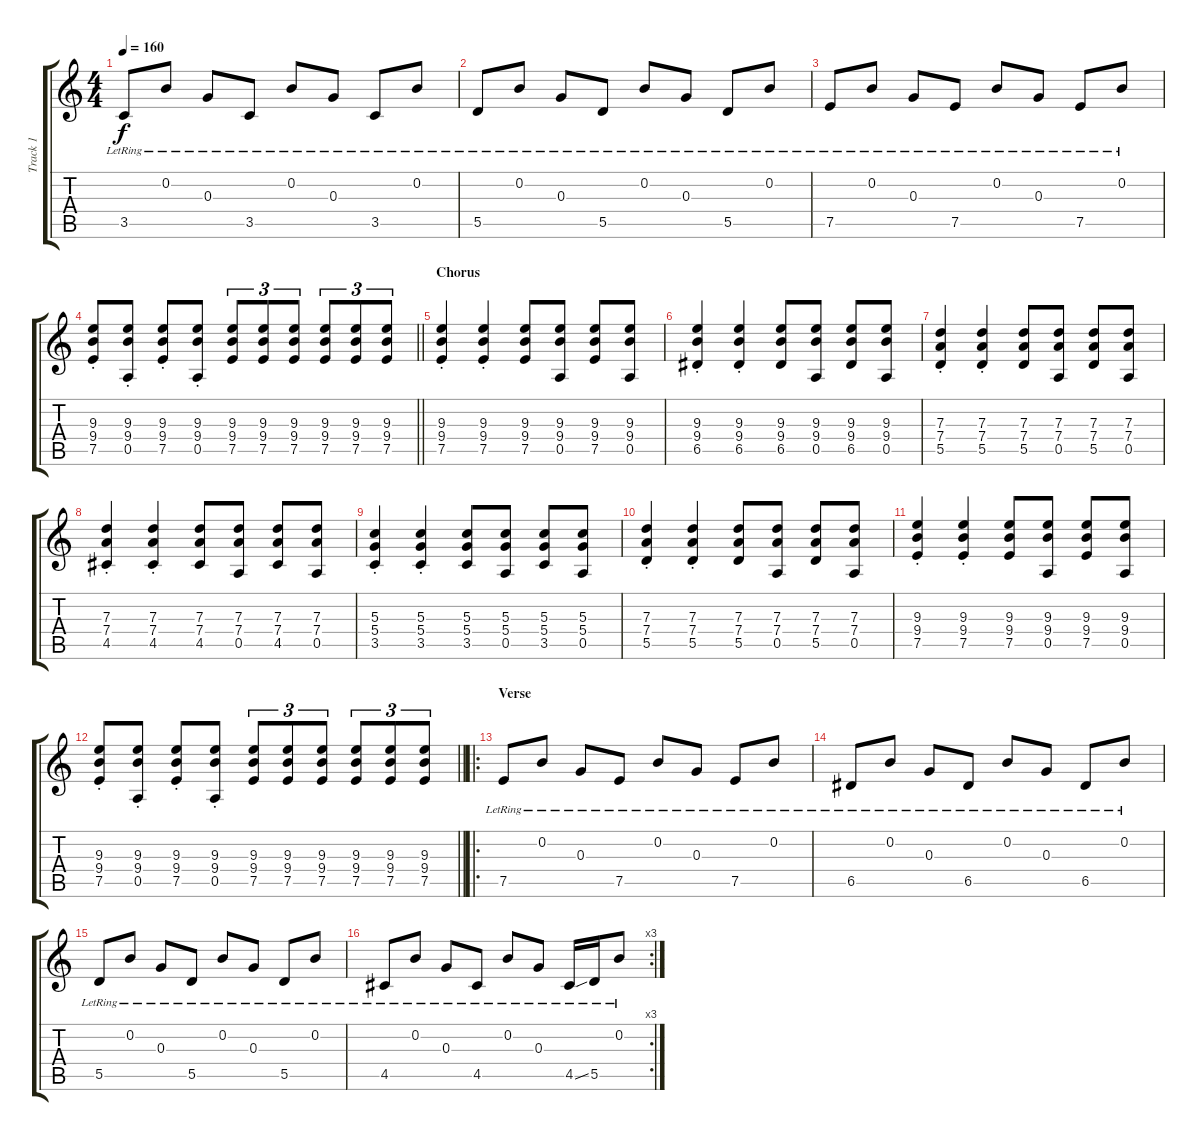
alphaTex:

\track ("Track 1" "Track 1") {instrument electricguitarclean}
\staff {score tabs}
\tuning (E4 B3 G3 D3 A2 E2) {hide}
\ts (4 4)
\tempo 160
\clef g2
\ks c
3.5{lr}.8{dy f} 0.2{lr}.8 0.3{lr}.8 3.5{lr}.8 0.2{lr}.8 0.3{lr}.8 3.5{lr}.8 0.2{lr}.8 |
5.5{lr}.8 0.2{lr}.8 0.3{lr}.8 5.5{lr}.8 0.2{lr}.8 0.3{lr}.8 5.5{lr}.8 0.2{lr}.8 |
7.5{lr}.8 0.2{lr}.8 0.3{lr}.8 7.5{lr}.8 0.2{lr}.8 0.3{lr}.8 7.5{lr}.8 0.2{lr}.8 |
\barLineRight lightlight
(9.3 9.4{st} 7.5).8 (9.3 9.4{st} 0.5).8 (9.3 9.4{st} 7.5).8 (9.3 9.4{st} 0.5).8 (9.3 9.4 7.5).8{tu (3 2)} (9.3 9.4 7.5).8{tu (3 2)} (9.3 9.4 7.5).8{tu (3 2)} (9.3 9.4 7.5).8{tu (3 2)} (9.3 9.4 7.5).8{tu (3 2)} (9.3 9.4 7.5).8{tu (3 2)} |
\section ("" "Chorus")
(9.3 9.4{st} 7.5).4 (9.3 9.4{st} 7.5).4 (9.3 9.4 7.5).8 (9.3 9.4 0.5).8 (9.3 9.4 7.5).8 (9.3 9.4 0.5).8 |
(9.3 9.4{st} 6.5).4 (9.3 9.4{st} 6.5).4 (9.3 9.4 6.5).8 (9.3 9.4 0.5).8 (9.3 9.4 6.5).8 (9.3 9.4 0.5).8 |
(7.3 7.4{st} 5.5).4 (7.3 7.4{st} 5.5).4 (7.3 7.4 5.5).8 (7.3 7.4 0.5).8 (7.3 7.4 5.5).8 (7.3 7.4 0.5).8 |
(7.3 7.4{st} 4.5).4 (7.3 7.4{st} 4.5).4 (7.3 7.4 4.5).8 (7.3 7.4 0.5).8 (7.3 7.4 4.5).8 (7.3 7.4 0.5).8 |
(5.3 5.4{st} 3.5).4 (5.3 5.4{st} 3.5).4 (5.3 5.4 3.5).8 (5.3 5.4 0.5).8 (5.3 5.4 3.5).8 (5.3 5.4 0.5).8 |
(7.3 7.4{st} 5.5).4 (7.3 7.4{st} 5.5).4 (7.3 7.4 5.5).8 (7.3 7.4 0.5).8 (7.3 7.4 5.5).8 (7.3 7.4 0.5).8 |
(9.3 9.4{st} 7.5).4 (9.3 9.4{st} 7.5).4 (9.3 9.4 7.5).8 (9.3 9.4 0.5).8 (9.3 9.4 7.5).8 (9.3 9.4 0.5).8 |
\barLineRight lightlight
(9.3 9.4{st} 7.5).8 (9.3 9.4{st} 0.5).8 (9.3 9.4{st} 7.5).8 (9.3 9.4{st} 0.5).8 (9.3 9.4 7.5).8{tu (3 2)} (9.3 9.4 7.5).8{tu (3 2)} (9.3 9.4 7.5).8{tu (3 2)} (9.3 9.4 7.5).8{tu (3 2)} (9.3 9.4 7.5).8{tu (3 2)} (9.3 9.4 7.5).8{tu (3 2)} |
\ro
\section ("" "Verse")
7.5{lr}.8 0.2{lr}.8 0.3{lr}.8 7.5{lr}.8 0.2{lr}.8 0.3{lr}.8 7.5{lr}.8 0.2{lr}.8 |
6.5{lr}.8 0.2{lr}.8 0.3{lr}.8 6.5{lr}.8 0.2{lr}.8 0.3{lr}.8 6.5{lr}.8 0.2{lr}.8 |
5.5{lr}.8 0.2{lr}.8 0.3{lr}.8 5.5{lr}.8 0.2{lr}.8 0.3{lr}.8 5.5{lr}.8 0.2{lr}.8 |
\rc 3
4.5{lr}.8 0.2{lr}.8 0.3{lr}.8 4.5{lr}.8 0.2{lr}.8 0.3{lr}.8 4.5{ss lr}.16 5.5{lr}.16 0.2{lr}.8
